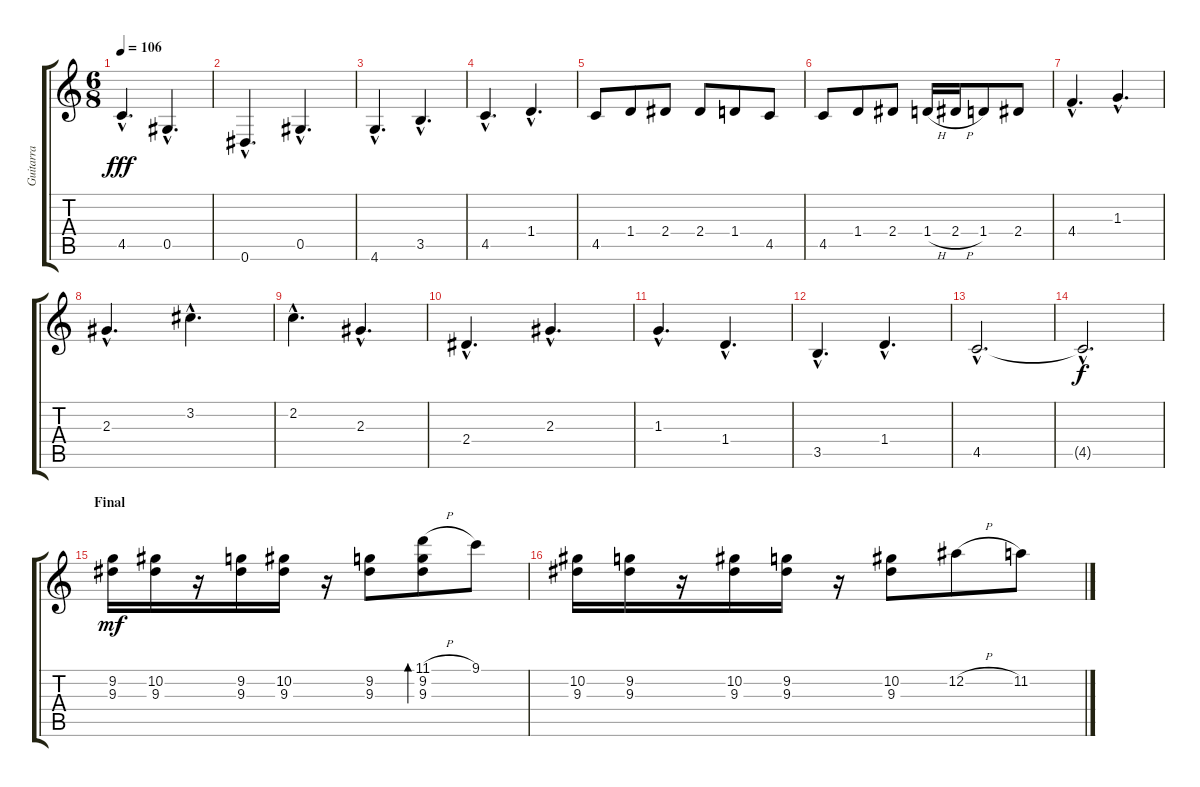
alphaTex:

\track ("Guitarra" "Guitarra") {instrument acousticguitarnylon}
\staff {score tabs}
\tuning (Eb4 Bb3 Gb3 Db3 Ab2 Eb2) {hide}
\ts (6 8)
\tempo 106
\clef g2
\ks c
4.5{hac}.4{d dy fff} 0.5{hac}.4{d} |
0.6{hac}.4{d} 0.5{hac}.4{d} |
4.6{hac}.4{d} 3.5{hac}.4{d} |
4.5{hac}.4{d} 1.4{hac}.4{d} |
4.5.8 1.4.8 2.4.8 2.4.8 1.4.8 4.5.8 |
4.5.8 1.4.8 2.4.8 1.4{h}.16 2.4{h}.16 1.4.8 2.4.8 |
4.4{hac}.4{d} 1.3{hac}.4{d} |
2.3{hac}.4{d} 3.2{hac}.4{d} |
2.2{hac}.4{d} 2.3{hac}.4{d} |
2.4{hac}.4{d} 2.3{hac}.4{d} |
1.3{hac}.4{d} 1.4{hac}.4{d} |
3.5{hac}.4{d} 1.4{hac}.4{d} |
4.5{hac}.2{d} |
4.5{hac t}.2{d dy f} |
\section ("" "Final")
(9.2 9.3).16{dy mf} (10.2 9.3).16 r.16 (9.2 9.3).16 (10.2 9.3).16 r.16 (9.2 9.3).8 (11.1{h} 9.2 9.3).8{bd 480} 9.1.8 |
(10.2 9.3).16 (9.2 9.3).16 r.16 (10.2 9.3).16 (9.2 9.3).16 r.16 (10.2 9.3).8 12.2{h}.8 11.2.8
